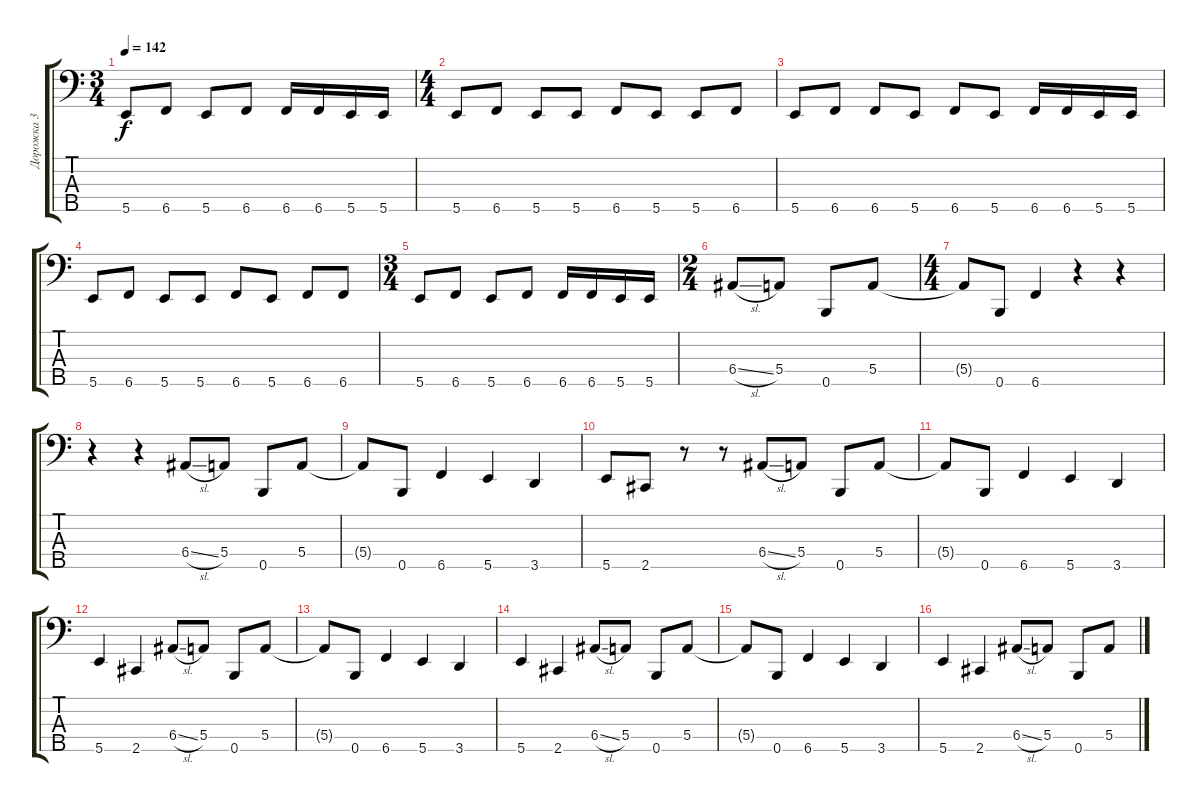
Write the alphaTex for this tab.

\track ("Дорожка 3" "Дорожка 3") {instrument electricbasspick}
\staff {score tabs}
\tuning (G2 D2 A1 E1 B0) {hide}
\ts (3 4)
\tempo 142
\clef f4
\ks c
5.5.8{dy f} 6.5.8 5.5.8 6.5.8 6.5.16 6.5.16 5.5.16 5.5.16 |
\ts (4 4)
5.5.8 6.5.8 5.5.8 5.5.8 6.5.8 5.5.8 5.5.8 6.5.8 |
5.5.8 6.5.8 6.5.8 5.5.8 6.5.8 5.5.8 6.5.16 6.5.16 5.5.16 5.5.16 |
5.5.8 6.5.8 5.5.8 5.5.8 6.5.8 5.5.8 6.5.8 6.5.8 |
\ts (3 4)
5.5.8 6.5.8 5.5.8 6.5.8 6.5.16 6.5.16 5.5.16 5.5.16 |
\ts (2 4)
6.4{sl}.8 5.4.8 0.5.8 5.4.8 |
\ts (4 4)
5.4{t}.8 0.5.8 6.5.4 r.4 r.4 |
r.4 r.4 6.4{sl}.8 5.4.8 0.5.8 5.4.8 |
5.4{t}.8 0.5.8 6.5.4 5.5.4 3.5.4 |
5.5.8 2.5.8 r.8 r.8 6.4{sl}.8 5.4.8 0.5.8 5.4.8 |
5.4{t}.8 0.5.8 6.5.4 5.5.4 3.5.4 |
5.5.4 2.5.4 6.4{sl}.8 5.4.8 0.5.8 5.4.8 |
5.4{t}.8 0.5.8 6.5.4 5.5.4 3.5.4 |
5.5.4 2.5.4 6.4{sl}.8 5.4.8 0.5.8 5.4.8 |
5.4{t}.8 0.5.8 6.5.4 5.5.4 3.5.4 |
5.5.4 2.5.4 6.4{sl}.8 5.4.8 0.5.8 5.4.8
